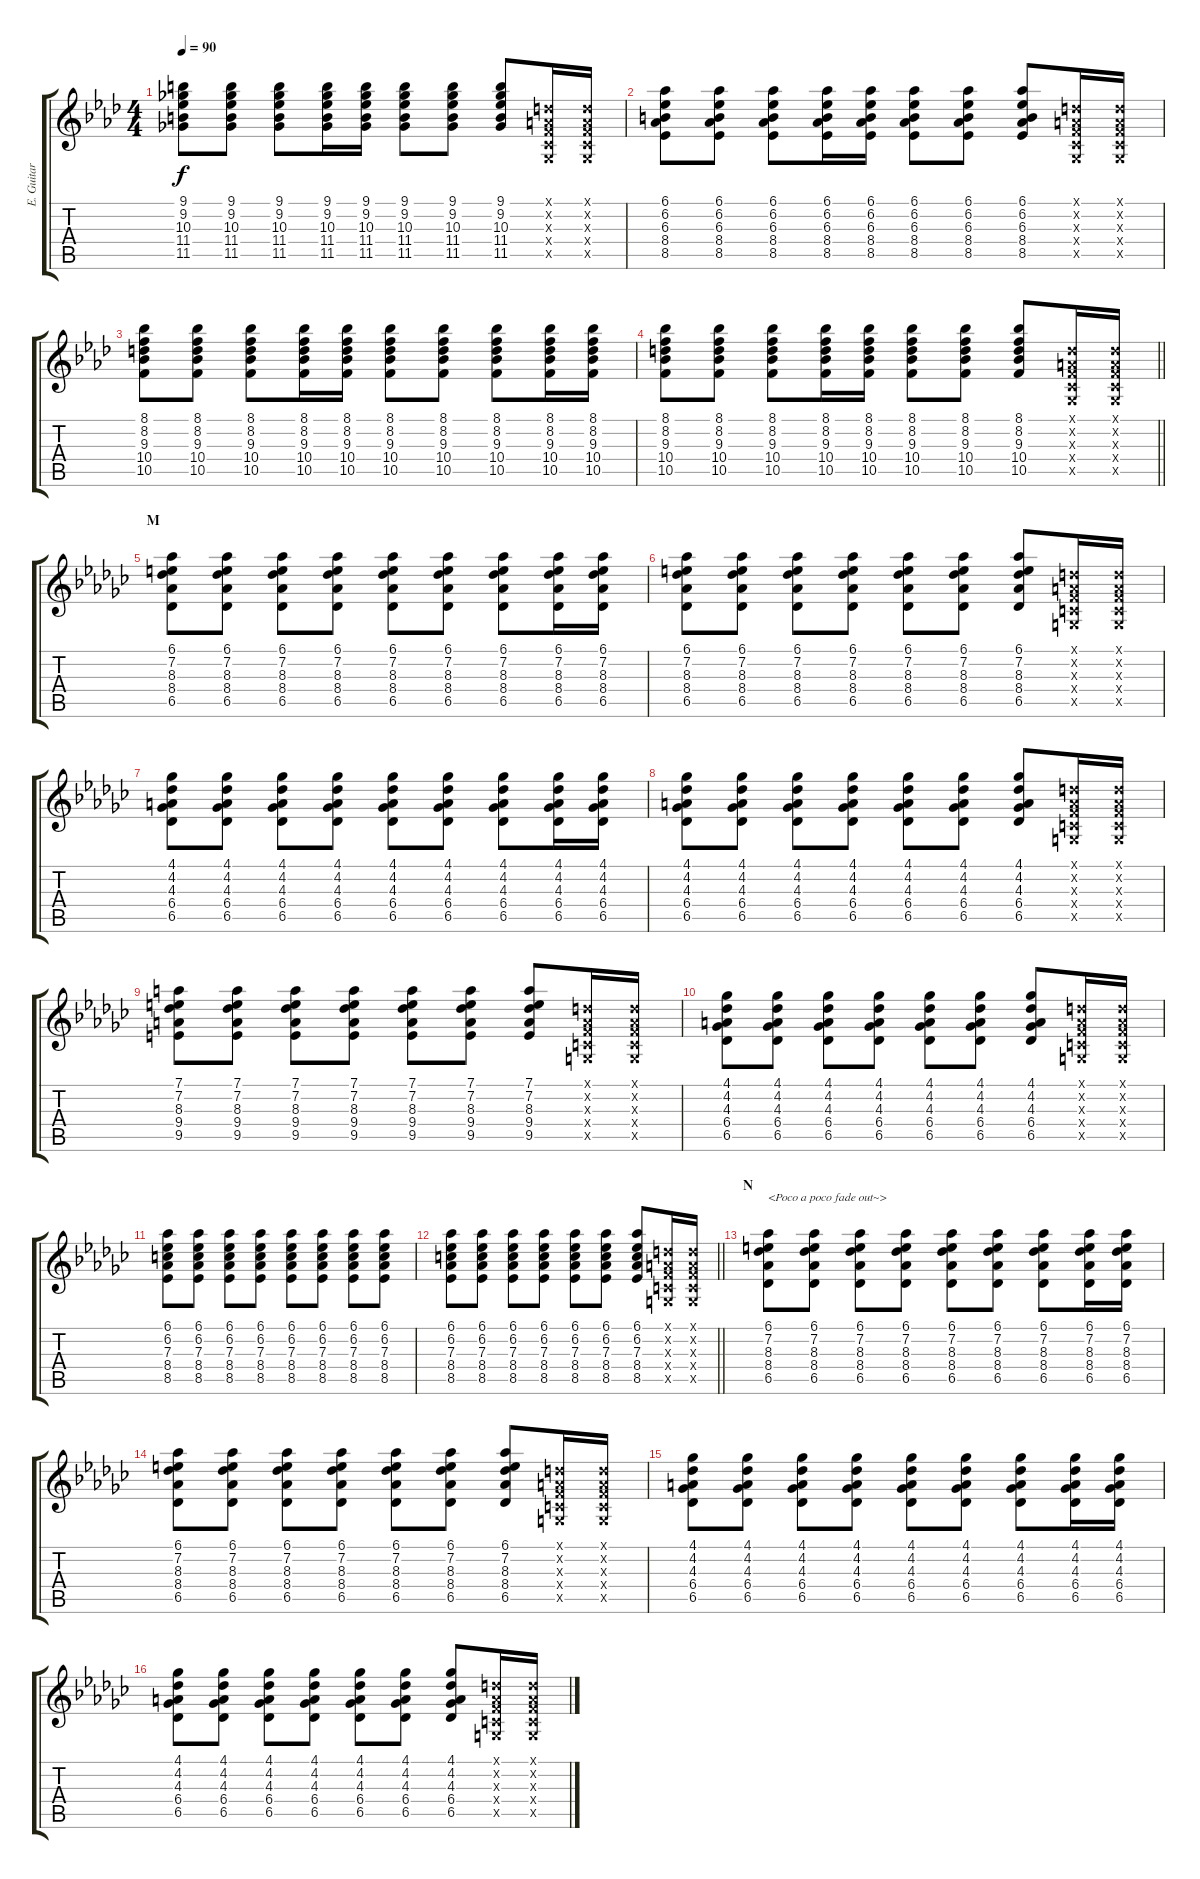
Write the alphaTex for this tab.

\track ("E. Guitar II" "E. Guitar ") {instrument overdrivenguitar}
\staff {score tabs}
\tuning (D4 A3 F3 C3 G2 D2) {hide}
\ts (4 4)
\tempo 90
\clef g2
\ks ab
(9.1 9.2 10.3 11.4 11.5).8{dy f} (9.1 9.2 10.3 11.4 11.5).8 (9.1 9.2 10.3 11.4 11.5).8 (9.1 9.2 10.3 11.4 11.5).16 (9.1 9.2 10.3 11.4 11.5).16 (9.1 9.2 10.3 11.4 11.5).8 (9.1 9.2 10.3 11.4 11.5).8 (9.1 9.2 10.3 11.4 11.5).8 (0.1{x} 0.2{x} 0.3{x} 0.4{x} 0.5{x}).16 (0.1{x} 0.2{x} 0.3{x} 0.4{x} 0.5{x}).16 |
(6.1 6.2 6.3 8.4 8.5).8 (6.1 6.2 6.3 8.4 8.5).8 (6.1 6.2 6.3 8.4 8.5).8 (6.1 6.2 6.3 8.4 8.5).16 (6.1 6.2 6.3 8.4 8.5).16 (6.1 6.2 6.3 8.4 8.5).8 (6.1 6.2 6.3 8.4 8.5).8 (6.1 6.2 6.3 8.4 8.5).8 (0.1{x} 0.2{x} 0.3{x} 0.4{x} 0.5{x}).16 (0.1{x} 0.2{x} 0.3{x} 0.4{x} 0.5{x}).16 |
(8.1 8.2 9.3 10.4 10.5).8 (8.1 8.2 9.3 10.4 10.5).8 (8.1 8.2 9.3 10.4 10.5).8 (8.1 8.2 9.3 10.4 10.5).16 (8.1 8.2 9.3 10.4 10.5).16 (8.1 8.2 9.3 10.4 10.5).8 (8.1 8.2 9.3 10.4 10.5).8 (8.1 8.2 9.3 10.4 10.5).8 (8.1 8.2 9.3 10.4 10.5).16 (8.1 8.2 9.3 10.4 10.5).16 |
\barLineRight lightlight
(8.1 8.2 9.3 10.4 10.5).8 (8.1 8.2 9.3 10.4 10.5).8 (8.1 8.2 9.3 10.4 10.5).8 (8.1 8.2 9.3 10.4 10.5).16 (8.1 8.2 9.3 10.4 10.5).16 (8.1 8.2 9.3 10.4 10.5).8 (8.1 8.2 9.3 10.4 10.5).8 (8.1 8.2 9.3 10.4 10.5).8 (0.1{x} 0.2{x} 0.3{x} 0.4{x} 0.5{x}).16 (0.1{x} 0.2{x} 0.3{x} 0.4{x} 0.5{x}).16 |
\section ("" "M")
\ks gb
(6.1 7.2 8.3 8.4 6.5).8 (6.1 7.2 8.3 8.4 6.5).8 (6.1 7.2 8.3 8.4 6.5).8 (6.1 7.2 8.3 8.4 6.5).8 (6.1 7.2 8.3 8.4 6.5).8 (6.1 7.2 8.3 8.4 6.5).8 (6.1 7.2 8.3 8.4 6.5).8 (6.1 7.2 8.3 8.4 6.5).16 (6.1 7.2 8.3 8.4 6.5).16 |
(6.1 7.2 8.3 8.4 6.5).8 (6.1 7.2 8.3 8.4 6.5).8 (6.1 7.2 8.3 8.4 6.5).8 (6.1 7.2 8.3 8.4 6.5).8 (6.1 7.2 8.3 8.4 6.5).8 (6.1 7.2 8.3 8.4 6.5).8 (6.1 7.2 8.3 8.4 6.5).8 (0.1{x} 0.2{x} 0.3{x} 0.4{x} 0.5{x}).16 (0.1{x} 0.2{x} 0.3{x} 0.4{x} 0.5{x}).16 |
(4.1 4.2 4.3 6.4 6.5).8 (4.1 4.2 4.3 6.4 6.5).8 (4.1 4.2 4.3 6.4 6.5).8 (4.1 4.2 4.3 6.4 6.5).8 (4.1 4.2 4.3 6.4 6.5).8 (4.1 4.2 4.3 6.4 6.5).8 (4.1 4.2 4.3 6.4 6.5).8 (4.1 4.2 4.3 6.4 6.5).16 (4.1 4.2 4.3 6.4 6.5).16 |
(4.1 4.2 4.3 6.4 6.5).8 (4.1 4.2 4.3 6.4 6.5).8 (4.1 4.2 4.3 6.4 6.5).8 (4.1 4.2 4.3 6.4 6.5).8 (4.1 4.2 4.3 6.4 6.5).8 (4.1 4.2 4.3 6.4 6.5).8 (4.1 4.2 4.3 6.4 6.5).8 (0.1{x} 0.2{x} 0.3{x} 0.4{x} 0.5{x}).16 (0.1{x} 0.2{x} 0.3{x} 0.4{x} 0.5{x}).16 |
(7.1 7.2 8.3 9.4 9.5).8 (7.1 7.2 8.3 9.4 9.5).8 (7.1 7.2 8.3 9.4 9.5).8 (7.1 7.2 8.3 9.4 9.5).8 (7.1 7.2 8.3 9.4 9.5).8 (7.1 7.2 8.3 9.4 9.5).8 (7.1 7.2 8.3 9.4 9.5).8 (0.1{x} 0.2{x} 0.3{x} 0.4{x} 0.5{x}).16 (0.1{x} 0.2{x} 0.3{x} 0.4{x} 0.5{x}).16 |
(4.1 4.2 4.3 6.4 6.5).8 (4.1 4.2 4.3 6.4 6.5).8 (4.1 4.2 4.3 6.4 6.5).8 (4.1 4.2 4.3 6.4 6.5).8 (4.1 4.2 4.3 6.4 6.5).8 (4.1 4.2 4.3 6.4 6.5).8 (4.1 4.2 4.3 6.4 6.5).8 (0.1{x} 0.2{x} 0.3{x} 0.4{x} 0.5{x}).16 (0.1{x} 0.2{x} 0.3{x} 0.4{x} 0.5{x}).16 |
(6.1 6.2 7.3 8.4 8.5).8 (6.1 6.2 7.3 8.4 8.5).8 (6.1 6.2 7.3 8.4 8.5).8 (6.1 6.2 7.3 8.4 8.5).8 (6.1 6.2 7.3 8.4 8.5).8 (6.1 6.2 7.3 8.4 8.5).8 (6.1 6.2 7.3 8.4 8.5).8 (6.1 6.2 7.3 8.4 8.5).8 |
\barLineRight lightlight
(6.1 6.2 7.3 8.4 8.5).8 (6.1 6.2 7.3 8.4 8.5).8 (6.1 6.2 7.3 8.4 8.5).8 (6.1 6.2 7.3 8.4 8.5).8 (6.1 6.2 7.3 8.4 8.5).8 (6.1 6.2 7.3 8.4 8.5).8 (6.1 6.2 7.3 8.4 8.5).8 (0.1{x} 0.2{x} 0.3{x} 0.4{x} 0.5{x}).16 (0.1{x} 0.2{x} 0.3{x} 0.4{x} 0.5{x}).16 |
\section ("" "N")
(6.1 7.2 8.3 8.4 6.5).8{txt "<Poco a poco fade out~>"} (6.1 7.2 8.3 8.4 6.5).8 (6.1 7.2 8.3 8.4 6.5).8 (6.1 7.2 8.3 8.4 6.5).8 (6.1 7.2 8.3 8.4 6.5).8 (6.1 7.2 8.3 8.4 6.5).8 (6.1 7.2 8.3 8.4 6.5).8 (6.1 7.2 8.3 8.4 6.5).16 (6.1 7.2 8.3 8.4 6.5).16 |
(6.1 7.2 8.3 8.4 6.5).8 (6.1 7.2 8.3 8.4 6.5).8 (6.1 7.2 8.3 8.4 6.5).8 (6.1 7.2 8.3 8.4 6.5).8 (6.1 7.2 8.3 8.4 6.5).8 (6.1 7.2 8.3 8.4 6.5).8 (6.1 7.2 8.3 8.4 6.5).8 (0.1{x} 0.2{x} 0.3{x} 0.4{x} 0.5{x}).16 (0.1{x} 0.2{x} 0.3{x} 0.4{x} 0.5{x}).16 |
(4.1 4.2 4.3 6.4 6.5).8 (4.1 4.2 4.3 6.4 6.5).8 (4.1 4.2 4.3 6.4 6.5).8 (4.1 4.2 4.3 6.4 6.5).8 (4.1 4.2 4.3 6.4 6.5).8 (4.1 4.2 4.3 6.4 6.5).8 (4.1 4.2 4.3 6.4 6.5).8 (4.1 4.2 4.3 6.4 6.5).16 (4.1 4.2 4.3 6.4 6.5).16 |
(4.1 4.2 4.3 6.4 6.5).8 (4.1 4.2 4.3 6.4 6.5).8 (4.1 4.2 4.3 6.4 6.5).8 (4.1 4.2 4.3 6.4 6.5).8 (4.1 4.2 4.3 6.4 6.5).8 (4.1 4.2 4.3 6.4 6.5).8 (4.1 4.2 4.3 6.4 6.5).8 (0.1{x} 0.2{x} 0.3{x} 0.4{x} 0.5{x}).16 (0.1{x} 0.2{x} 0.3{x} 0.4{x} 0.5{x}).16
